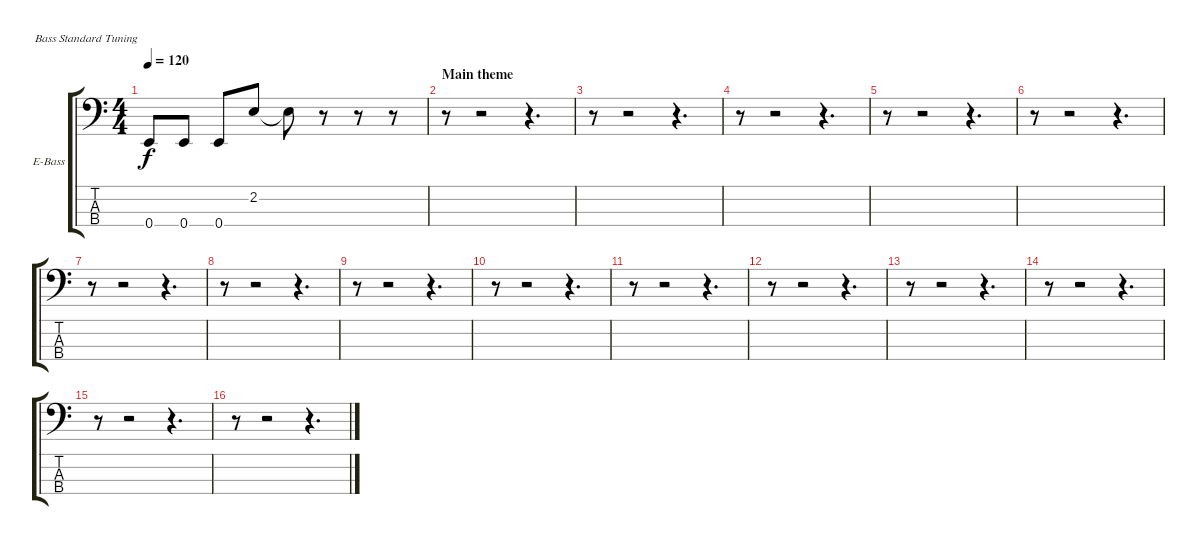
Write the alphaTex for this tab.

\bracketExtendMode groupsimilarinstruments
\firstSystemTrackNameOrientation horizontal
\otherSystemsTrackNameOrientation horizontal
\track ("Bass-guitar" "E-Bass") {instrument electricbasspick}
\staff {score tabs}
\tuning (G2 D2 A1 E1)
\ts (4 4)
\tempo 120
\clef f4
\ks c
0.4.8{dy f} 0.4.8 0.4.8 2.2.8 2.2{t}.8 r.8 r.8 r.8 |
\section ("" "Main theme")
r.8 r.2 r.4{d} |
r.8 r.2 r.4{d} |
r.8 r.2 r.4{d} |
r.8 r.2 r.4{d} |
r.8 r.2 r.4{d} |
r.8 r.2 r.4{d} |
r.8 r.2 r.4{d} |
r.8 r.2 r.4{d} |
r.8 r.2 r.4{d} |
r.8 r.2 r.4{d} |
r.8 r.2 r.4{d} |
r.8 r.2 r.4{d} |
r.8 r.2 r.4{d} |
r.8 r.2 r.4{d} |
r.8 r.2 r.4{d}
